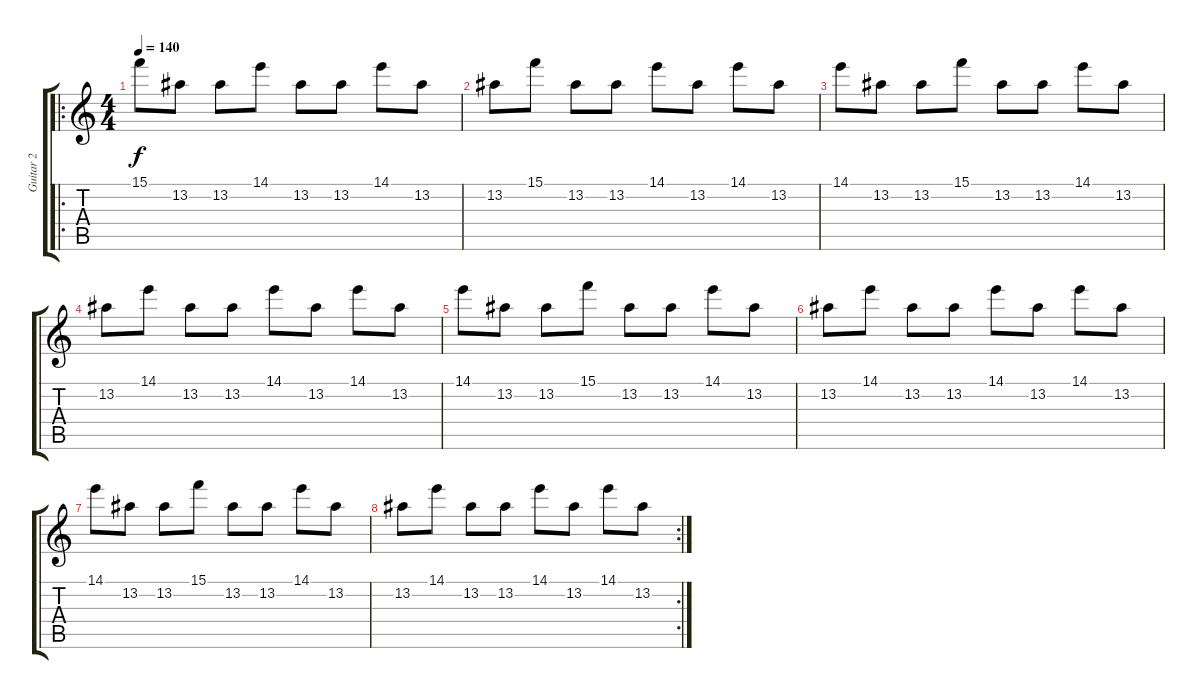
\track ("Guitar 2" "Guitar 2") {instrument overdrivenguitar}
\staff {score tabs}
\tuning (D4 A3 F3 C3 G2 C2) {hide}
\ro
\ts (4 4)
\tempo 140
\clef g2
\ks c
15.1.8{dy f} 13.2.8 13.2.8 14.1.8 13.2.8 13.2.8 14.1.8 13.2.8 |
13.2.8 15.1.8 13.2.8 13.2.8 14.1.8 13.2.8 14.1.8 13.2.8 |
14.1.8 13.2.8 13.2.8 15.1.8 13.2.8 13.2.8 14.1.8 13.2.8 |
13.2.8 14.1.8 13.2.8 13.2.8 14.1.8 13.2.8 14.1.8 13.2.8 |
14.1.8 13.2.8 13.2.8 15.1.8 13.2.8 13.2.8 14.1.8 13.2.8 |
13.2.8 14.1.8 13.2.8 13.2.8 14.1.8 13.2.8 14.1.8 13.2.8 |
14.1.8 13.2.8 13.2.8 15.1.8 13.2.8 13.2.8 14.1.8 13.2.8 |
\rc 2
13.2.8 14.1.8 13.2.8 13.2.8 14.1.8 13.2.8 14.1.8 13.2.8
